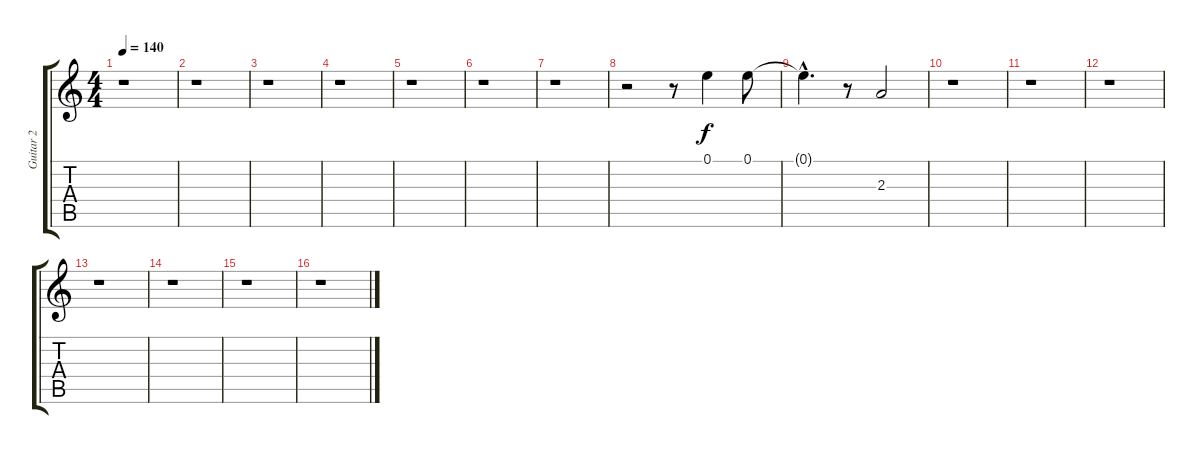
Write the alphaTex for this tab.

\track ("Guitar 2" "Guitar 2") {instrument acousticguitarsteel}
\staff {score tabs}
\tuning (E4 B3 G3 D3 A2 E2) {hide}
\ts (4 4)
\tempo 140
\clef g2
\ks c
r.1{dy f} |
r.1 |
r.1 |
r.1 |
r.1 |
r.1 |
r.1 |
r.2 r.8 0.1.4 0.1.8 |
0.1{hac t}.4{d} r.8 2.3.2 |
r.1 |
r.1 |
r.1 |
r.1 |
r.1 |
r.1 |
r.1
